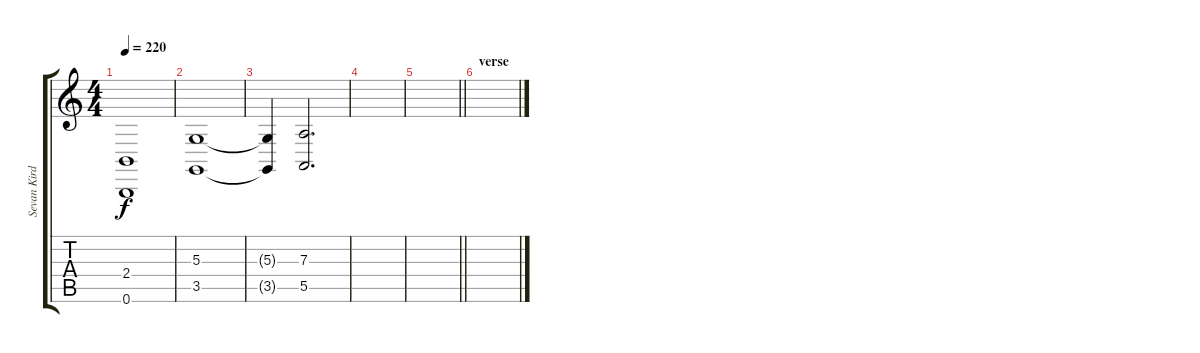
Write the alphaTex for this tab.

\track ("Sevan Kirder" "Sevan Kird") {instrument bagpipe}
\staff {score tabs}
\tuning (B3 Gb3 D3 A2 E2 B1) {hide}
\ts (4 4)
\tempo 220
\clef g2
\ks c
(2.4{t} 0.6{t}).1{dy f} |
(5.3 3.5).1 |
(5.3{t} 3.5{t}).4 (7.3 5.5).2{d} |
|
\barLineRight lightlight
|
\section ("" "verse")
